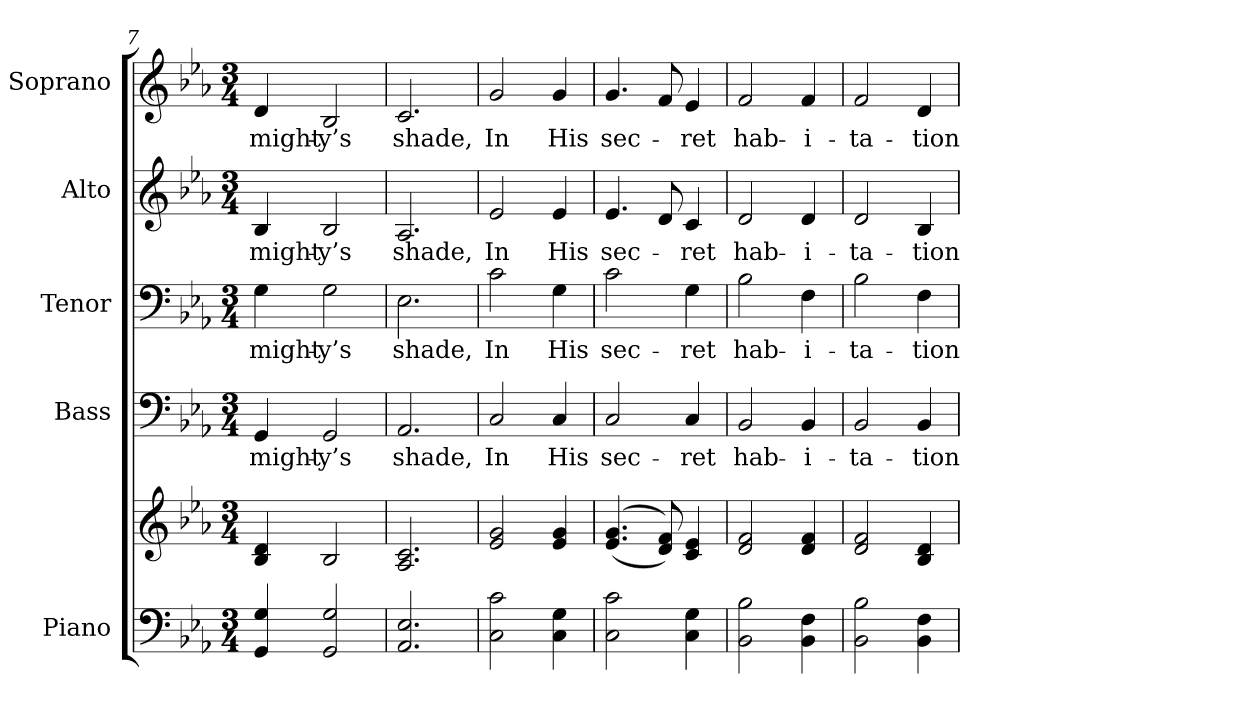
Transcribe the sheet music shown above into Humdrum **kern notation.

**kern	**kern	**kern	**text	**kern	**text	**kern	**text	**kern	**text
*part5	*part5	*part4	*part4	*part3	*part3	*part2	*part2	*part1	*part1
*staff6	*staff5	*staff4	*staff4	*staff3	*staff3	*staff2	*staff2	*staff1	*staff1
*I"Piano	*	*I"Bass	*	*I"Tenor	*	*I"Alto	*	*I"Soprano	*
*I'Pno.	*	*I'B.	*	*I'T.	*	*I'A.	*	*I'S.	*
*clefF4	*clefG2	*clefF4	*	*clefF4	*	*clefG2	*	*clefG2	*
*k[b-e-a-]	*k[b-e-a-]	*k[b-e-a-]	*	*k[b-e-a-]	*	*k[b-e-a-]	*	*k[b-e-a-]	*
*E-:	*E-:	*E-:	*	*E-:	*	*E-:	*	*E-:	*
*M3/4	*M3/4	*M3/4	*	*M3/4	*	*M3/4	*	*M3/4	*
=7	=7	=7	=7	=7	=7	=7	=7	=7	=7
!	!	!	!LO:LY:b:color=#000000	!	!	!	!	!	!
!	!	!	!	!	!LO:LY:b:color=#000000	!	!	!	!
!	!	!	!	!	!	!	!LO:LY:b:color=#000000	!	!
!	!	!	!	!	!	!	!	!	!LO:LY:b:color=#000000
4GGi/ 4Gi	4B-i/ 4di	4GGi/	-might-	4Gi\	-might-	4B-i/	-might-	4di/	-might-
!	!	!	!LO:LY:b:color=#000000	!	!	!	!	!	!
!	!	!	!	!	!LO:LY:b:color=#000000	!	!	!	!
!	!	!	!	!	!	!	!LO:LY:b:color=#000000	!	!
!	!	!	!	!	!	!	!	!	!LO:LY:b:color=#000000
2GGi/ 2Gi	2B-i/	2GGi/	-y’s	2Gi\	-y’s	2B-i/	-y’s	2B-i/	-y’s
=8	=8	=8	=8	=8	=8	=8	=8	=8	=8
!	!	!	!LO:LY:b:color=#000000	!	!	!	!	!	!
!	!	!	!	!	!LO:LY:b:color=#000000	!	!	!	!
!	!	!	!	!	!	!	!LO:LY:b:color=#000000	!	!
!	!	!	!	!	!	!	!	!	!LO:LY:b:color=#000000
2.AA-i/ 2.E-i	2.A-i/ 2.ci	2.AA-i/	shade,	2.E-i\	shade,	2.A-i/	shade,	2.ci/	shade,
=9	=9	=9	=9	=9	=9	=9	=9	=9	=9
!	!	!	!LO:LY:b:color=#000000	!	!	!	!	!	!
!	!	!	!	!	!LO:LY:b:color=#000000	!	!	!	!
!	!	!	!	!	!	!	!LO:LY:b:color=#000000	!	!
!	!	!	!	!	!	!	!	!	!LO:LY:b:color=#000000
2Ci\ 2ci	2e-i/ 2gi	2Ci/	In	2ci\	In	2e-i/	In	2gi/	In
!	!	!	!LO:LY:b:color=#000000	!	!	!	!	!	!
!	!	!	!	!	!LO:LY:b:color=#000000	!	!	!	!
!	!	!	!	!	!	!	!LO:LY:b:color=#000000	!	!
!	!	!	!	!	!	!	!	!	!LO:LY:b:color=#000000
4Ci\ 4Gi	4e-i/ 4gi	4Ci/	His	4Gi\	His	4e-i/	His	4gi/	His
=10	=10	=10	=10	=10	=10	=10	=10	=10	=10
!	!	!	!LO:LY:b:color=#000000	!	!	!	!	!	!
!	!	!	!	!	!LO:LY:b:color=#000000	!	!	!	!
!	!	!	!	!	!	!	!LO:LY:b:color=#000000	!	!
!	!	!	!	!	!	!	!	!	!LO:LY:b:color=#000000
2Ci\ 2ci	((4.e-i/ 4.gi	2Ci/	sec-	2ci\	sec-	4.e-i/	sec-	4.gi/	sec-
.	8di/ 8fi))	.	.	.	.	8di/	.	8fi/	.
!	!	!	!LO:LY:b:color=#000000	!	!	!	!	!	!
!	!	!	!	!	!LO:LY:b:color=#000000	!	!	!	!
!	!	!	!	!	!	!	!LO:LY:b:color=#000000	!	!
!	!	!	!	!	!	!	!	!	!LO:LY:b:color=#000000
4Ci\ 4Gi	4ci/ 4e-i	4Ci/	-ret	4Gi\	-ret	4ci/	-ret	4e-i/	-ret
!!LO:PB:g=z
=11	=11	=11	=11	=11	=11	=11	=11	=11	=11
!	!	!	!LO:LY:b:color=#000000	!	!	!	!	!	!
!	!	!	!	!	!LO:LY:b:color=#000000	!	!	!	!
!	!	!	!	!	!	!	!LO:LY:b:color=#000000	!	!
!	!	!	!	!	!	!	!	!	!LO:LY:b:color=#000000
2BB-i\ 2B-i	2di/ 2fi	2BB-i/	hab-	2B-i\	hab-	2di/	hab-	2fi/	hab-
!	!	!	!LO:LY:b:color=#000000	!	!	!	!	!	!
!	!	!	!	!	!LO:LY:b:color=#000000	!	!	!	!
!	!	!	!	!	!	!	!LO:LY:b:color=#000000	!	!
!	!	!	!	!	!	!	!	!	!LO:LY:b:color=#000000
4BB-i\ 4Fi	4di/ 4fi	4BB-i/	-i-	4Fi\	-i-	4di/	-i-	4fi/	-i-
=12	=12	=12	=12	=12	=12	=12	=12	=12	=12
!	!	!	!LO:LY:b:color=#000000	!	!	!	!	!	!
!	!	!	!	!	!LO:LY:b:color=#000000	!	!	!	!
!	!	!	!	!	!	!	!LO:LY:b:color=#000000	!	!
!	!	!	!	!	!	!	!	!	!LO:LY:b:color=#000000
2BB-i\ 2B-i	2di/ 2fi	2BB-i/	-ta-	2B-i\	-ta-	2di/	-ta-	2fi/	-ta-
!	!	!	!LO:LY:b:color=#000000	!	!	!	!	!	!
!	!	!	!	!	!LO:LY:b:color=#000000	!	!	!	!
!	!	!	!	!	!	!	!LO:LY:b:color=#000000	!	!
!	!	!	!	!	!	!	!	!	!LO:LY:b:color=#000000
4BB-i\ 4Fi	4B-i/ 4di	4BB-i/	-tion	4Fi\	-tion	4B-i/	-tion	4di/	-tion
=	=	=	=	=	=	=	=	=	=
*-	*-	*-	*-	*-	*-	*-	*-	*-	*-
